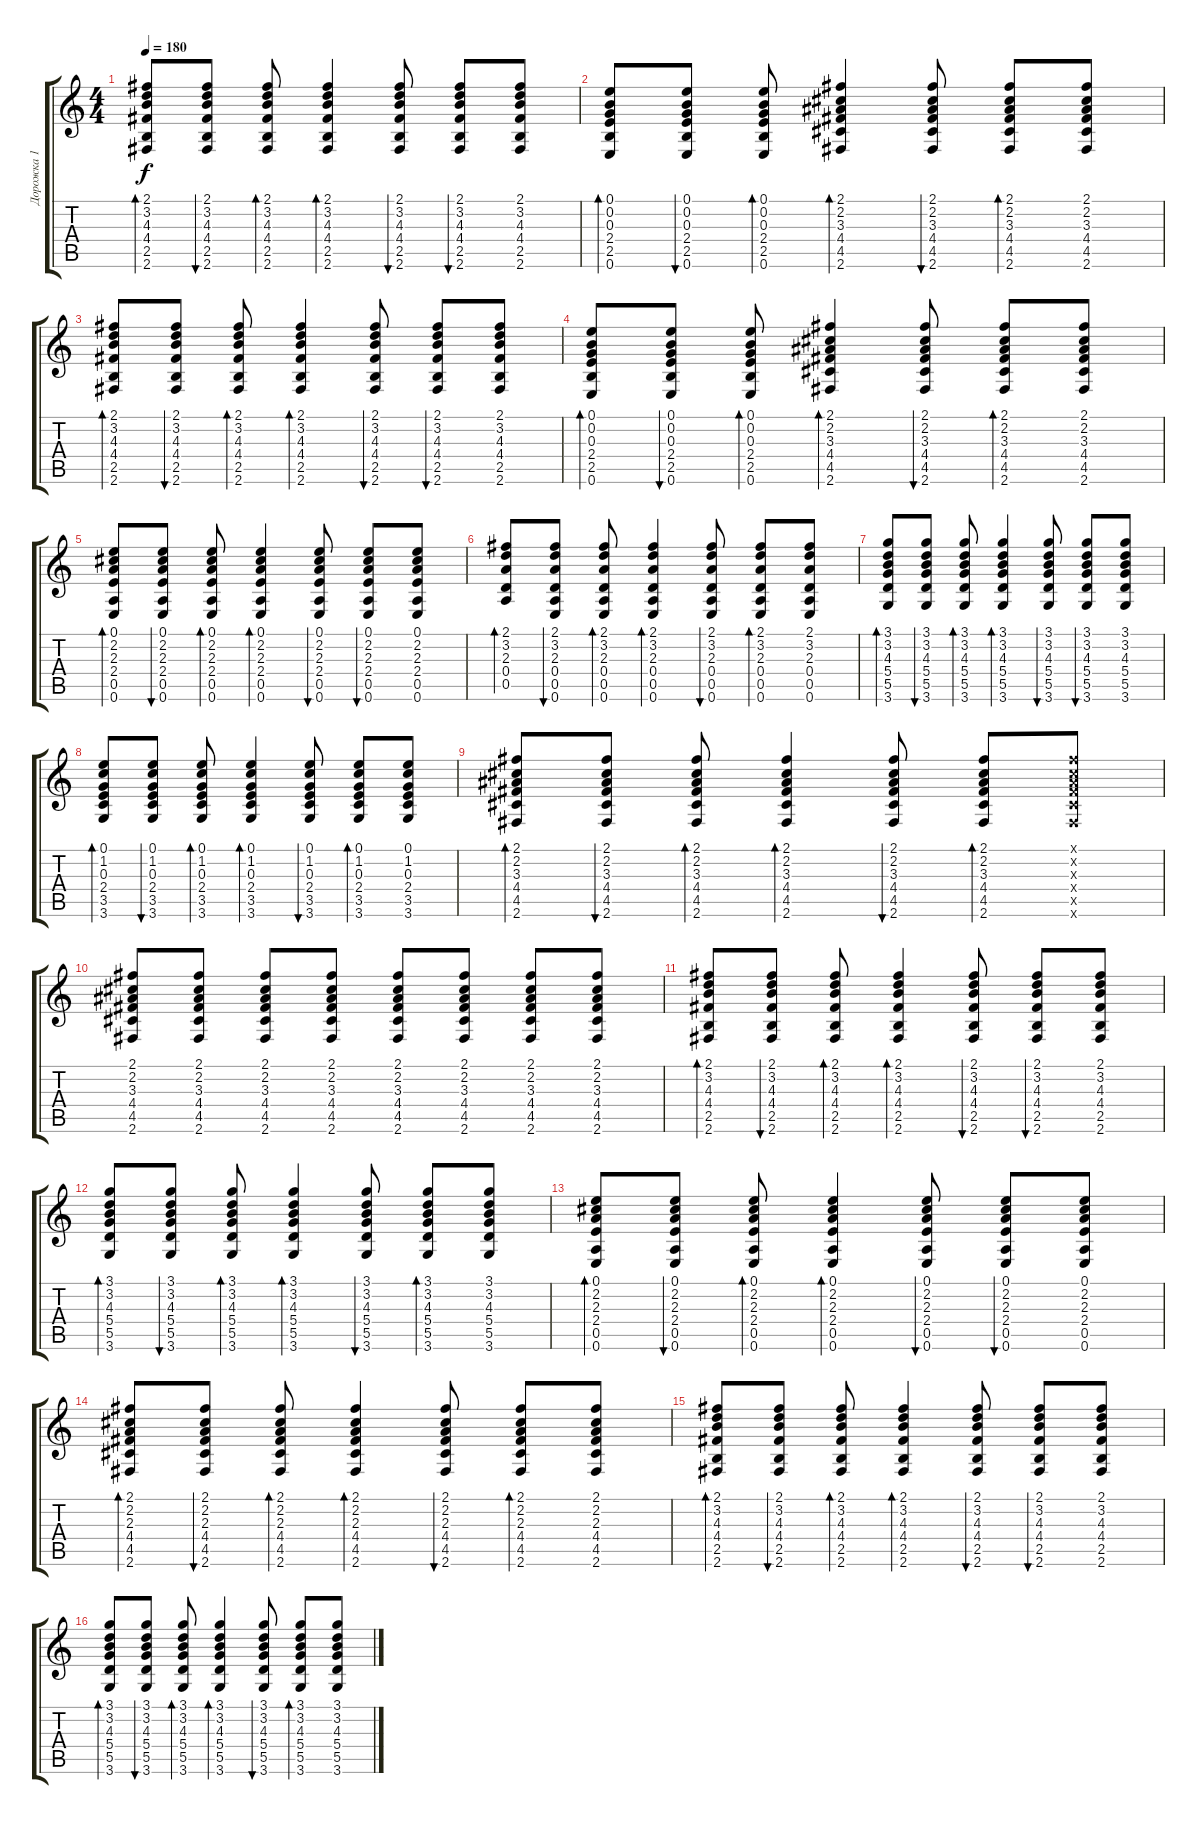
\track ("Дорожка 1" "Дорожка 1") {instrument acousticguitarsteel}
\staff {score tabs}
\tuning (E4 B3 G3 D3 A2 E2) {hide}
\ts (4 4)
\tempo 180
\clef g2
\ks c
(2.1 3.2 4.3 4.4 2.5 2.6).8{bd 120 dy f} (2.1 3.2 4.3 4.4 2.5 2.6).8{bu 60} (2.1 3.2 4.3 4.4 2.5 2.6).8{bd 60} (2.1 3.2 4.3 4.4 2.5 2.6).4{bd 60} (2.1 3.2 4.3 4.4 2.5 2.6).8{bu 60} (2.1 3.2 4.3 4.4 2.5 2.6).8{bu 120} (2.1 3.2 4.3 4.4 2.5 2.6).8 |
(0.1 0.2 0.3 2.4 2.5 0.6).8{bd 120} (0.1 0.2 0.3 2.4 2.5 0.6).8{bu 60} (0.1 0.2 0.3 2.4 2.5 0.6).8{bd 60} (2.1 2.2 3.3 4.4 4.5 2.6).4{bd 60} (2.1 2.2 3.3 4.4 4.5 2.6).8{bu 60} (2.1 2.2 3.3 4.4 4.5 2.6).8{bd 120} (2.1 2.2 3.3 4.4 4.5 2.6).8 |
(2.1 3.2 4.3 4.4 2.5 2.6).8{bd 120} (2.1 3.2 4.3 4.4 2.5 2.6).8{bu 60} (2.1 3.2 4.3 4.4 2.5 2.6).8{bd 60} (2.1 3.2 4.3 4.4 2.5 2.6).4{bd 60} (2.1 3.2 4.3 4.4 2.5 2.6).8{bu 60} (2.1 3.2 4.3 4.4 2.5 2.6).8{bu 120} (2.1 3.2 4.3 4.4 2.5 2.6).8 |
(0.1 0.2 0.3 2.4 2.5 0.6).8{bd 120} (0.1 0.2 0.3 2.4 2.5 0.6).8{bu 60} (0.1 0.2 0.3 2.4 2.5 0.6).8{bd 60} (2.1 2.2 3.3 4.4 4.5 2.6).4{bd 60} (2.1 2.2 3.3 4.4 4.5 2.6).8{bu 60} (2.1 2.2 3.3 4.4 4.5 2.6).8{bd 120} (2.1 2.2 3.3 4.4 4.5 2.6).8 |
(0.1 2.2 2.3 2.4 0.5 0.6).8{bd 120} (0.1 2.2 2.3 2.4 0.5 0.6).8{bu 60} (0.1 2.2 2.3 2.4 0.5 0.6).8{bd 60} (0.1 2.2 2.3 2.4 0.5 0.6).4{bd 60} (0.1 2.2 2.3 2.4 0.5 0.6).8{bu 60} (0.1 2.2 2.3 2.4 0.5 0.6).8{bu 120} (0.1 2.2 2.3 2.4 0.5 0.6).8 |
(2.1 3.2 2.3 0.4 0.5).8{bd 120} (2.1 3.2 2.3 0.4 0.5 0.6).8{bu 60} (2.1 3.2 2.3 0.4 0.5 0.6).8{bd 60} (2.1 3.2 2.3 0.4 0.5 0.6).4{bd 60} (2.1 3.2 2.3 0.4 0.5 0.6).8{bu 60} (2.1 3.2 2.3 0.4 0.5 0.6).8{bd 120} (2.1 3.2 2.3 0.4 0.5 0.6).8 |
(3.1 3.2 4.3 5.4 5.5 3.6).8{bd 120} (3.1 3.2 4.3 5.4 5.5 3.6).8{bu 60} (3.1 3.2 4.3 5.4 5.5 3.6).8{bd 60} (3.1 3.2 4.3 5.4 5.5 3.6).4{bd 60} (3.1 3.2 4.3 5.4 5.5 3.6).8{bu 60} (3.1 3.2 4.3 5.4 5.5 3.6).8{bu 120} (3.1 3.2 4.3 5.4 5.5 3.6).8 |
(0.1 1.2 0.3 2.4 3.5 3.6).8{bd 120} (0.1 1.2 0.3 2.4 3.5 3.6).8{bu 60} (0.1 1.2 0.3 2.4 3.5 3.6).8{bd 60} (0.1 1.2 0.3 2.4 3.5 3.6).4{bd 60} (0.1 1.2 0.3 2.4 3.5 3.6).8{bu 60} (0.1 1.2 0.3 2.4 3.5 3.6).8{bd 120} (0.1 1.2 0.3 2.4 3.5 3.6).8 |
(2.1 2.2 3.3 4.4 4.5 2.6).8{bd 120} (2.1 2.2 3.3 4.4 4.5 2.6).8{bu 60} (2.1 2.2 3.3 4.4 4.5 2.6).8{bd 60} (2.1 2.2 3.3 4.4 4.5 2.6).4{bd 60} (2.1 2.2 3.3 4.4 4.5 2.6).8{bu 60} (2.1 2.2 3.3 4.4 4.5 2.6).8{bd 120} (2.1{x} 2.2{x} 3.3{x} 4.4{x} 4.5{x} 2.6{x}).8 |
(2.1 2.2 3.3 4.4 4.5 2.6).8 (2.1 2.2 3.3 4.4 4.5 2.6).8 (2.1 2.2 3.3 4.4 4.5 2.6).8 (2.1 2.2 3.3 4.4 4.5 2.6).8 (2.1 2.2 3.3 4.4 4.5 2.6).8 (2.1 2.2 3.3 4.4 4.5 2.6).8 (2.1 2.2 3.3 4.4 4.5 2.6).8 (2.1 2.2 3.3 4.4 4.5 2.6).8 |
(2.1 3.2 4.3 4.4 2.5 2.6).8{bd 120} (2.1 3.2 4.3 4.4 2.5 2.6).8{bu 60} (2.1 3.2 4.3 4.4 2.5 2.6).8{bd 60} (2.1 3.2 4.3 4.4 2.5 2.6).4{bd 60} (2.1 3.2 4.3 4.4 2.5 2.6).8{bu 60} (2.1 3.2 4.3 4.4 2.5 2.6).8{bu 120} (2.1 3.2 4.3 4.4 2.5 2.6).8 |
(3.1 3.2 4.3 5.4 5.5 3.6).8{bd 120} (3.1 3.2 4.3 5.4 5.5 3.6).8{bu 60} (3.1 3.2 4.3 5.4 5.5 3.6).8{bd 60} (3.1 3.2 4.3 5.4 5.5 3.6).4{bd 60} (3.1 3.2 4.3 5.4 5.5 3.6).8{bu 60} (3.1 3.2 4.3 5.4 5.5 3.6).8{bd 120} (3.1 3.2 4.3 5.4 5.5 3.6).8 |
(0.1 2.2 2.3 2.4 0.5 0.6).8{bd 120} (0.1 2.2 2.3 2.4 0.5 0.6).8{bu 60} (0.1 2.2 2.3 2.4 0.5 0.6).8{bd 60} (0.1 2.2 2.3 2.4 0.5 0.6).4{bd 60} (0.1 2.2 2.3 2.4 0.5 0.6).8{bu 60} (0.1 2.2 2.3 2.4 0.5 0.6).8{bu 120} (0.1 2.2 2.3 2.4 0.5 0.6).8 |
(2.1 2.2 2.3 4.4 4.5 2.6).8{bd 120} (2.1 2.2 2.3 4.4 4.5 2.6).8{bu 60} (2.1 2.2 2.3 4.4 4.5 2.6).8{bd 60} (2.1 2.2 2.3 4.4 4.5 2.6).4{bd 60} (2.1 2.2 2.3 4.4 4.5 2.6).8{bu 60} (2.1 2.2 2.3 4.4 4.5 2.6).8{bd 120} (2.1 2.2 2.3 4.4 4.5 2.6).8 |
(2.1 3.2 4.3 4.4 2.5 2.6).8{bd 120} (2.1 3.2 4.3 4.4 2.5 2.6).8{bu 60} (2.1 3.2 4.3 4.4 2.5 2.6).8{bd 60} (2.1 3.2 4.3 4.4 2.5 2.6).4{bd 60} (2.1 3.2 4.3 4.4 2.5 2.6).8{bu 60} (2.1 3.2 4.3 4.4 2.5 2.6).8{bu 120} (2.1 3.2 4.3 4.4 2.5 2.6).8 |
(3.1 3.2 4.3 5.4 5.5 3.6).8{bd 120} (3.1 3.2 4.3 5.4 5.5 3.6).8{bu 60} (3.1 3.2 4.3 5.4 5.5 3.6).8{bd 60} (3.1 3.2 4.3 5.4 5.5 3.6).4{bd 60} (3.1 3.2 4.3 5.4 5.5 3.6).8{bu 60} (3.1 3.2 4.3 5.4 5.5 3.6).8{bd 120} (3.1 3.2 4.3 5.4 5.5 3.6).8
